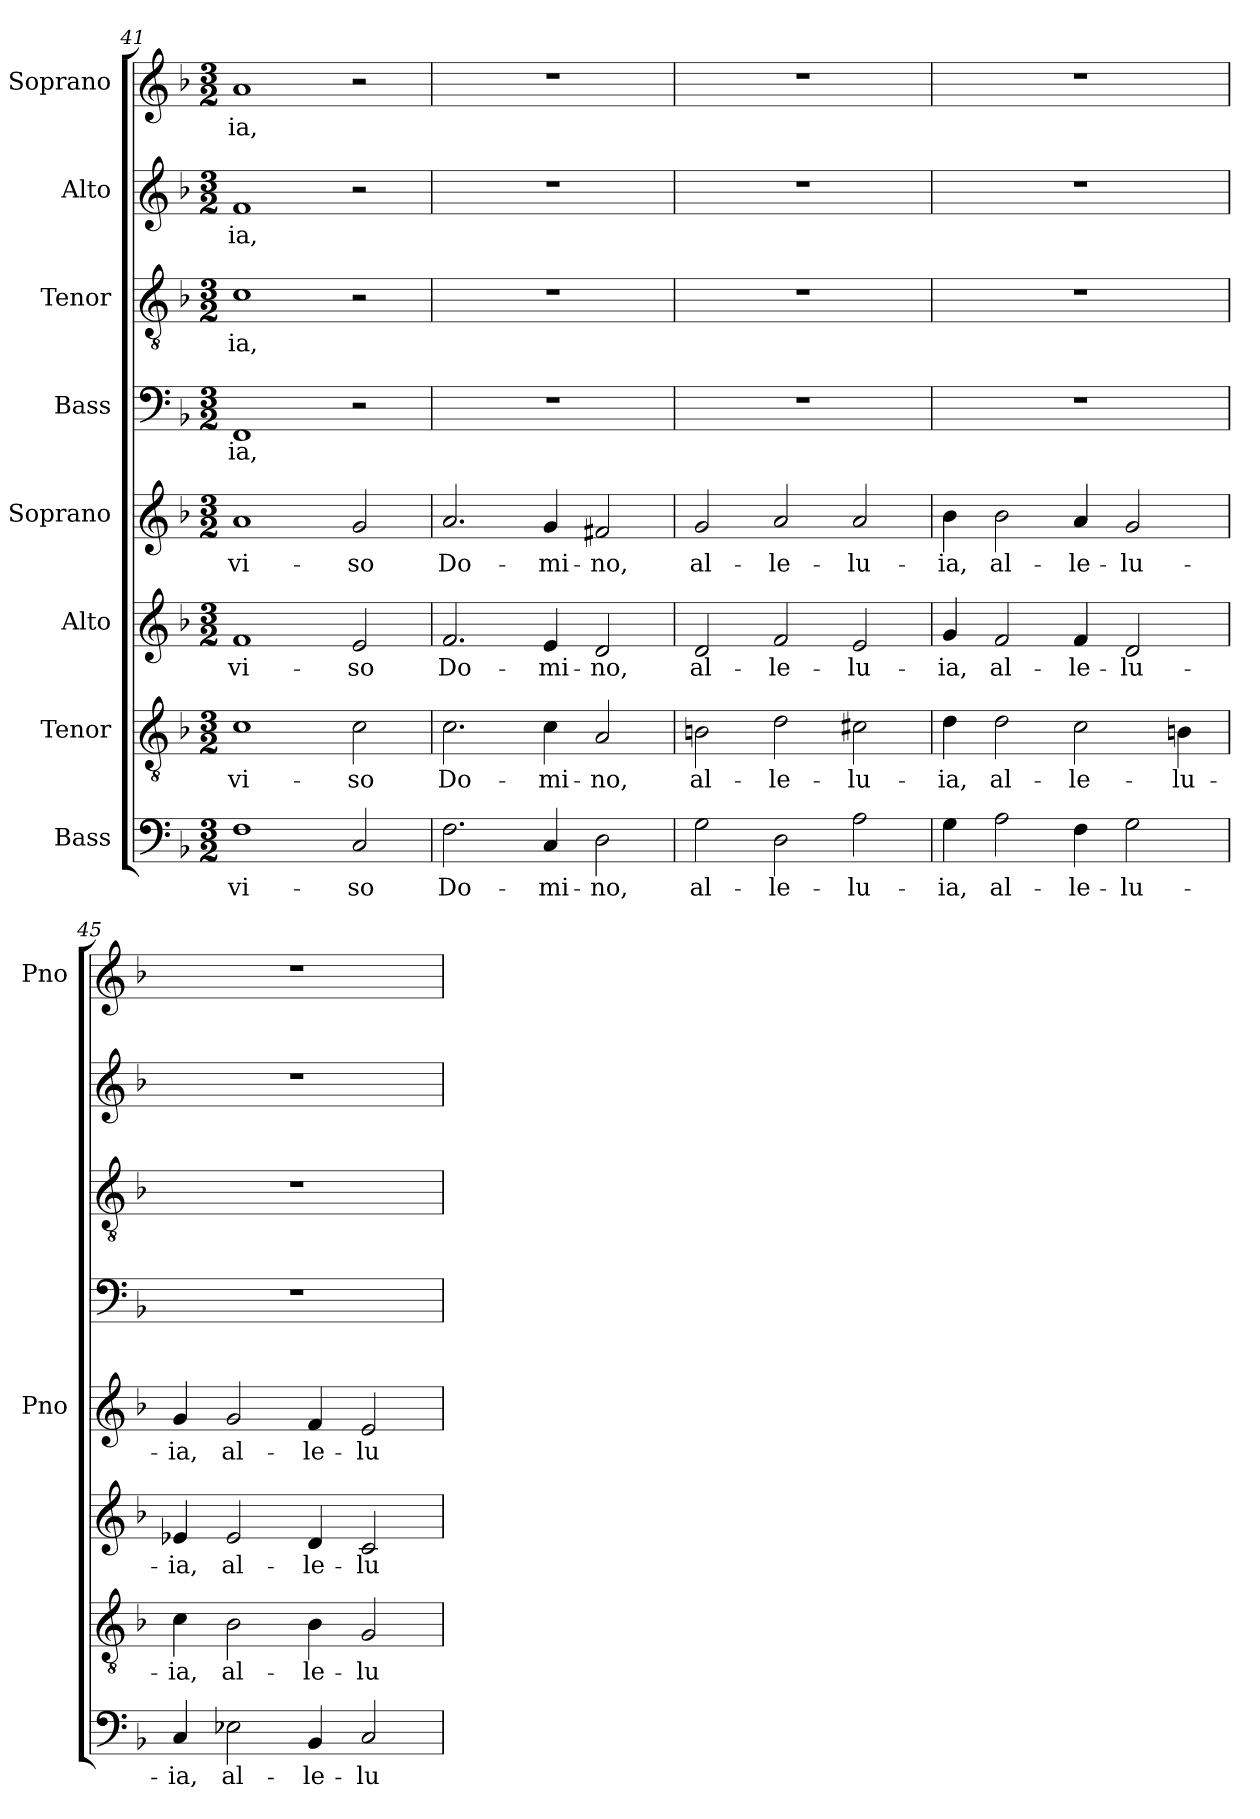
**kern	**text	**kern	**text	**kern	**text	**kern	**text	**kern	**text	**kern	**text	**kern	**text	**kern	**text
*part8	*part8	*part7	*part7	*part6	*part6	*part5	*part5	*part4	*part4	*part3	*part3	*part2	*part2	*part1	*part1
*staff8	*staff8	*staff7	*staff7	*staff6	*staff6	*staff5	*staff5	*staff4	*staff4	*staff3	*staff3	*staff2	*staff2	*staff1	*staff1
*I"Bass	*	*I"Tenor	*	*I"Alto	*	*I"Soprano	*	*I"Bass	*	*I"Tenor	*	*I"Alto	*	*I"Soprano	*
*	*	*	*	*	*	*I'Pno	*	*	*	*	*	*	*	*I'Pno	*
*clefF4	*	*clefGv2	*	*clefG2	*	*clefG2	*	*clefF4	*	*clefGv2	*	*clefG2	*	*clefG2	*
*k[b-]	*	*k[b-]	*	*k[b-]	*	*k[b-]	*	*k[b-]	*	*k[b-]	*	*k[b-]	*	*k[b-]	*
*F:	*	*F:	*	*F:	*	*F:	*	*F:	*	*F:	*	*F:	*	*F:	*
*M3/2	*	*M3/2	*	*M3/2	*	*M3/2	*	*M3/2	*	*M3/2	*	*M3/2	*	*M3/2	*
=41	=41	=41	=41	=41	=41	=41	=41	=41	=41	=41	=41	=41	=41	=41	=41
1F	vi-	1c	vi-	1f	vi-	1a	vi-	1FF	-ia,	1c	-ia,	1f	-ia,	1a	-ia,
2C/	-so	2c\	-so	2e/	-so	2g/	-so	2r	.	2r	.	2r	.	2r	.
=42	=42	=42	=42	=42	=42	=42	=42	=42	=42	=42	=42	=42	=42	=42	=42
2.F\	Do-	2.c\	Do-	2.f/	Do-	2.a/	Do-	1.r	.	1.r	.	1.r	.	1.r	.
4C/	-mi-	4c\	-mi-	4e/	-mi-	4g/	-mi-	.	.	.	.	.	.	.	.
2D\	-no,	2A/	-no,	2d/	-no,	2f#X/	-no,	.	.	.	.	.	.	.	.
=43	=43	=43	=43	=43	=43	=43	=43	=43	=43	=43	=43	=43	=43	=43	=43
2G\	al-	2Bn\	al-	2d/	al-	2g/	al-	1.r	.	1.r	.	1.r	.	1.r	.
2D\	-le-	2d\	-le-	2f/	-le-	2a/	-le-	.	.	.	.	.	.	.	.
2A\	-lu-	2c#X\	-lu-	2e/	-lu-	2a/	-lu-	.	.	.	.	.	.	.	.
!!LO:LB:g=z
=44	=44	=44	=44	=44	=44	=44	=44	=44	=44	=44	=44	=44	=44	=44	=44
4G\	-ia,	4d\	-ia,	4g/	-ia,	4b-\	-ia,	1.r	.	1.r	.	1.r	.	1.r	.
2A\	al-	2d\	al-	2f/	al-	2b-\	al-	.	.	.	.	.	.	.	.
4F\	-le-	2c\	-le-	4f/	-le-	4a/	-le-	.	.	.	.	.	.	.	.
2G\	-lu-	.	.	2d/	-lu-	2g/	-lu-	.	.	.	.	.	.	.	.
.	.	4Bn\	-lu-	.	.	.	.	.	.	.	.	.	.	.	.
=45	=45	=45	=45	=45	=45	=45	=45	=45	=45	=45	=45	=45	=45	=45	=45
4C/	-ia,	4c\	-ia,	4e-X/	-ia,	4g/	-ia,	1.r	.	1.r	.	1.r	.	1.r	.
2E-X\	al-	2B-\	al-	2e-/	al-	2g/	al-	.	.	.	.	.	.	.	.
4BB-/	-le-	4B-\	-le-	4d/	-le-	4f/	-le-	.	.	.	.	.	.	.	.
2C/	-lu-	2G/	-lu-	2c/	-lu-	2e/	-lu-	.	.	.	.	.	.	.	.
=	=	=	=	=	=	=	=	=	=	=	=	=	=	=	=
*-	*-	*-	*-	*-	*-	*-	*-	*-	*-	*-	*-	*-	*-	*-	*-
